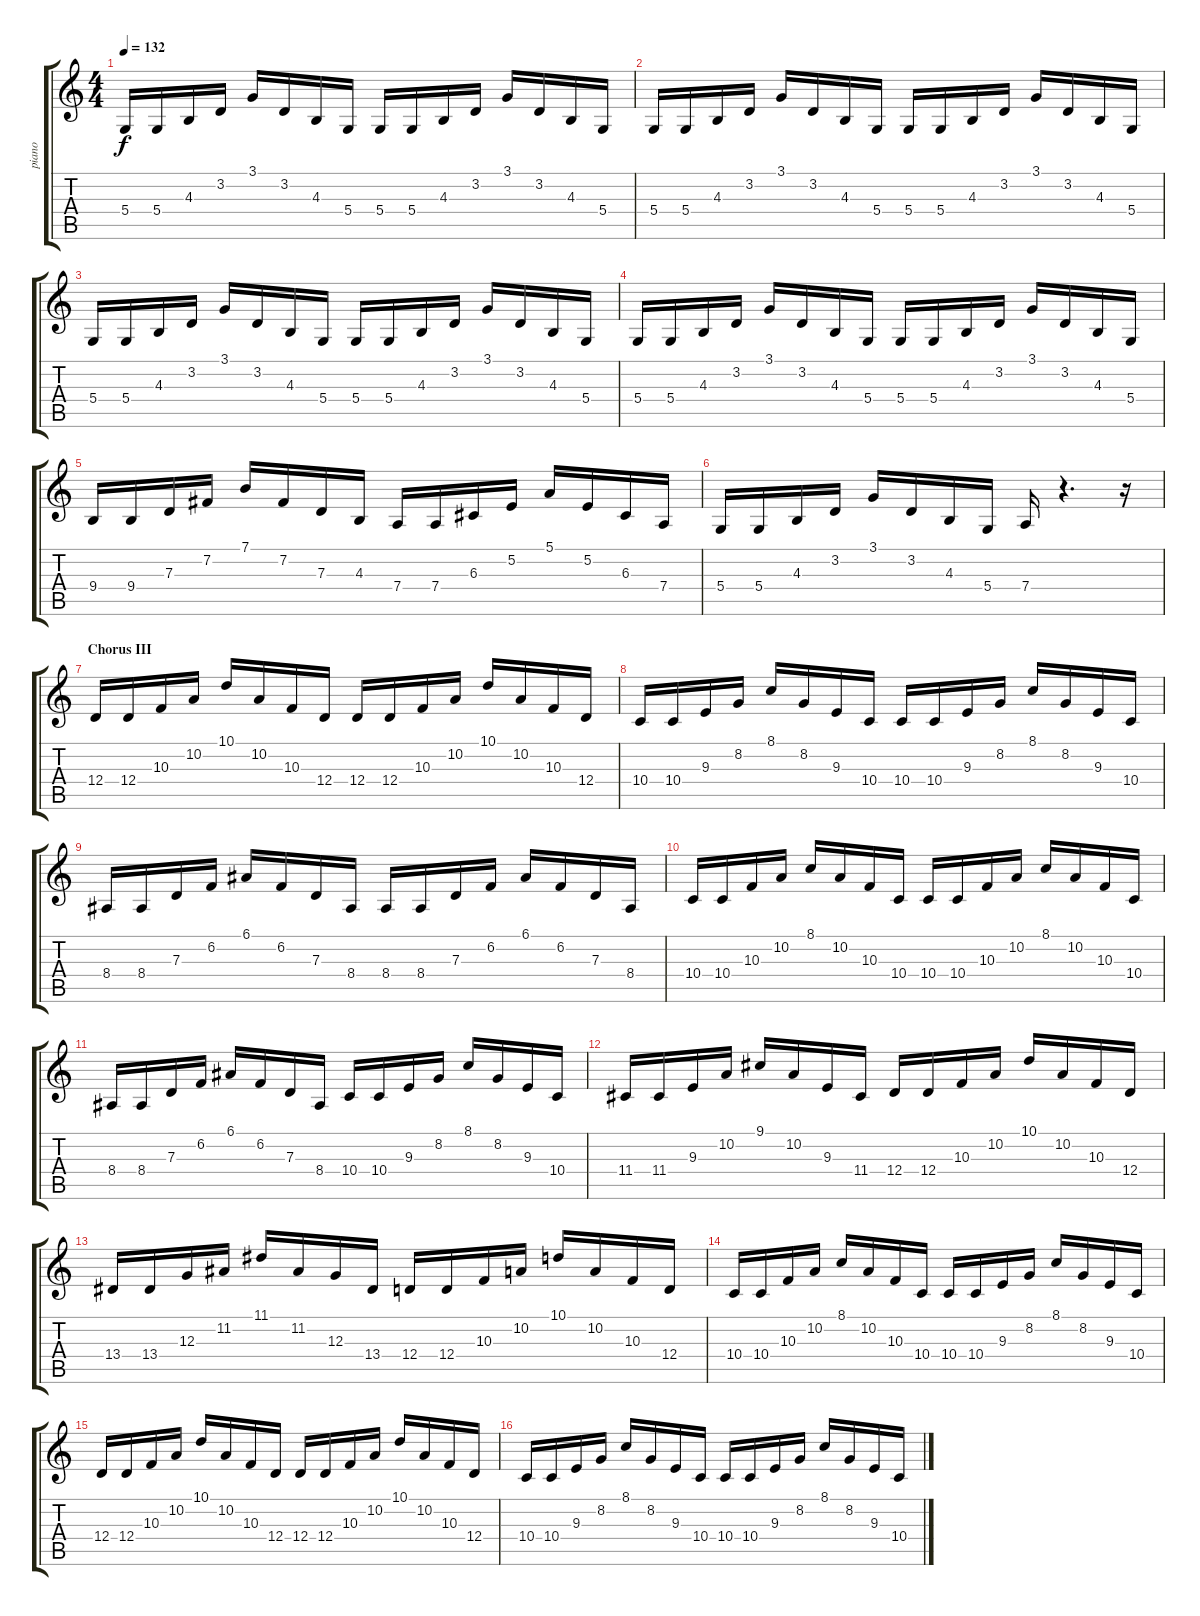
\track ("piano" "piano") {instrument electricgrandpiano}
\staff {score tabs}
\tuning (E4 B3 G3 D3 A2 E2) {hide}
\ts (4 4)
\tempo 132
\clef g2
\ks c
5.4.16{dy f} 5.4.16 4.3.16 3.2.16 3.1.16 3.2.16 4.3.16 5.4.16 5.4.16 5.4.16 4.3.16 3.2.16 3.1.16 3.2.16 4.3.16 5.4.16 |
5.4.16 5.4.16 4.3.16 3.2.16 3.1.16 3.2.16 4.3.16 5.4.16 5.4.16 5.4.16 4.3.16 3.2.16 3.1.16 3.2.16 4.3.16 5.4.16 |
5.4.16 5.4.16 4.3.16 3.2.16 3.1.16 3.2.16 4.3.16 5.4.16 5.4.16 5.4.16 4.3.16 3.2.16 3.1.16 3.2.16 4.3.16 5.4.16 |
5.4.16 5.4.16 4.3.16 3.2.16 3.1.16 3.2.16 4.3.16 5.4.16 5.4.16 5.4.16 4.3.16 3.2.16 3.1.16 3.2.16 4.3.16 5.4.16 |
9.4.16 9.4.16 7.3.16 7.2.16 7.1.16 7.2.16 7.3.16 4.3.16 7.4.16 7.4.16 6.3.16 5.2.16 5.1.16 5.2.16 6.3.16 7.4.16 |
5.4.16 5.4.16 4.3.16 3.2.16 3.1.16 3.2.16 4.3.16 5.4.16 7.4.16 r.4{d} r.16 |
\section ("" "Chorus III")
12.4.16{instrument electricgrandpiano} 12.4.16 10.3.16 10.2.16 10.1.16 10.2.16 10.3.16 12.4.16 12.4.16 12.4.16 10.3.16 10.2.16 10.1.16 10.2.16 10.3.16 12.4.16 |
10.4.16 10.4.16 9.3.16 8.2.16 8.1.16 8.2.16 9.3.16 10.4.16 10.4.16 10.4.16 9.3.16 8.2.16 8.1.16 8.2.16 9.3.16 10.4.16 |
8.4.16 8.4.16 7.3.16 6.2.16 6.1.16 6.2.16 7.3.16 8.4.16 8.4.16 8.4.16 7.3.16 6.2.16 6.1.16 6.2.16 7.3.16 8.4.16 |
10.4.16 10.4.16 10.3.16 10.2.16 8.1.16 10.2.16 10.3.16 10.4.16 10.4.16 10.4.16 10.3.16 10.2.16 8.1.16 10.2.16 10.3.16 10.4.16 |
8.4.16 8.4.16 7.3.16 6.2.16 6.1.16 6.2.16 7.3.16 8.4.16 10.4.16 10.4.16 9.3.16 8.2.16 8.1.16 8.2.16 9.3.16 10.4.16 |
11.4.16 11.4.16 9.3.16 10.2.16 9.1.16 10.2.16 9.3.16 11.4.16 12.4.16 12.4.16 10.3.16 10.2.16 10.1.16 10.2.16 10.3.16 12.4.16 |
13.4.16 13.4.16 12.3.16 11.2.16 11.1.16 11.2.16 12.3.16 13.4.16 12.4.16 12.4.16 10.3.16 10.2.16 10.1.16 10.2.16 10.3.16 12.4.16 |
10.4.16 10.4.16 10.3.16 10.2.16 8.1.16 10.2.16 10.3.16 10.4.16 10.4.16 10.4.16 9.3.16 8.2.16 8.1.16 8.2.16 9.3.16 10.4.16 |
12.4.16 12.4.16 10.3.16 10.2.16 10.1.16 10.2.16 10.3.16 12.4.16 12.4.16 12.4.16 10.3.16 10.2.16 10.1.16 10.2.16 10.3.16 12.4.16 |
10.4.16 10.4.16 9.3.16 8.2.16 8.1.16 8.2.16 9.3.16 10.4.16 10.4.16 10.4.16 9.3.16 8.2.16 8.1.16 8.2.16 9.3.16 10.4.16
